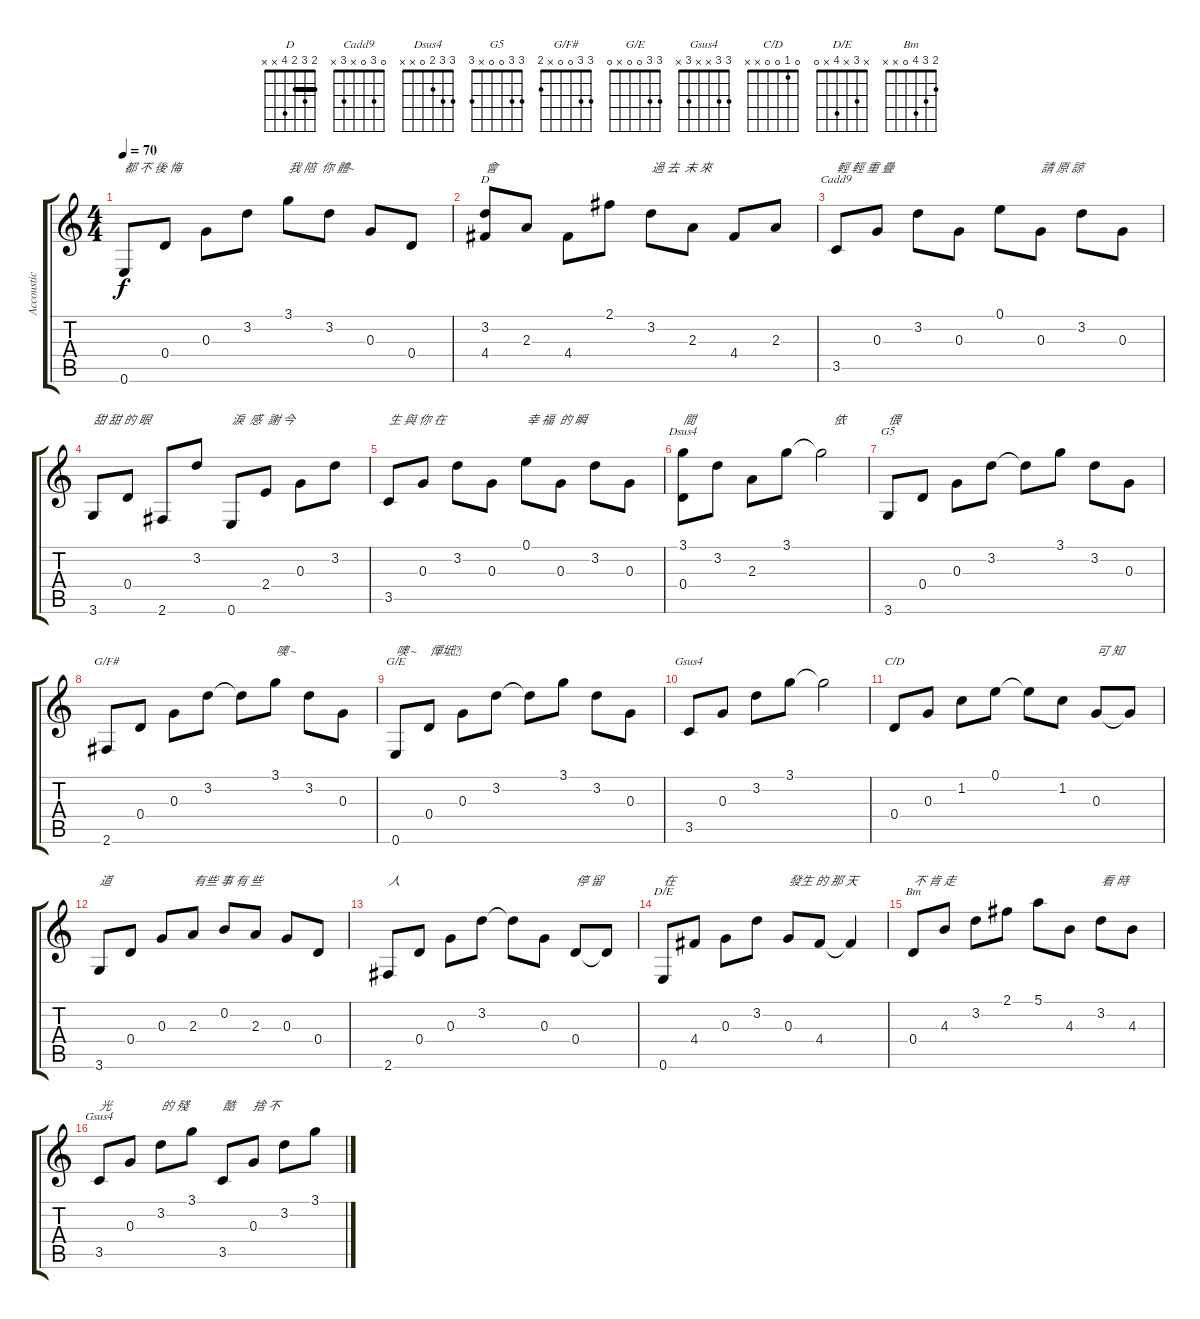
\track ("Accoustic Guitar" "Accoustic ") {instrument acousticguitarsteel}
\staff {score tabs}
\tuning (E4 B3 G3 D3 A2 E2) {hide}
\chord ("D" 2 3 2 4 x x) {barre 2}
\chord ("Cadd9" 0 3 0 x 3 x)
\chord ("Dsus4" 3 3 2 0 x x)
\chord ("G5" 3 3 0 0 x 3)
\chord ("G/F#" 3 3 0 0 x 2)
\chord ("G/E" 3 3 0 0 x 0)
\chord ("Gsus4" 3 3 0 x 3 x)
\chord ("C/D" 0 1 0 0 x x)
\chord ("D/E" x 3 x 4 x 0)
\chord ("Bm" 2 3 4 0 x x)
\chord ("Gsus4" 3 3 x x 3 x)
\ts (4 4)
\tempo 70
\clef g2
\ks c
0.6.8{txt "都 不 後 悔" dy f} 0.4.8 0.3.8 3.2.8 3.1.8{txt "我 陪  你 體~"} 3.2.8 0.3.8 0.4.8 |
(3.2 4.4).8{ch "D" txt "會"} 2.3.8 4.4.8 2.1.8 3.2.8{txt "過 去  未 來"} 2.3.8 4.4.8 2.3.8 |
3.5.8{ch "Cadd9" txt "輕 輕 重 疊"} 0.3.8 3.2.8 0.3.8 0.1.8 0.3.8{txt "請 原 諒"} 3.2.8 0.3.8 |
3.6.8{txt "甜 甜 的 眼"} 0.4.8 2.6.8 3.2.8 0.6.8{txt "淚  感  謝 今"} 2.4.8 0.3.8 3.2.8 |
3.5.8{txt "生 與 你 在"} 0.3.8 3.2.8 0.3.8 0.1.8{txt "幸 福  的 瞬"} 0.3.8 3.2.8 0.3.8 |
(3.1 0.4).8{ch "Dsus4" txt "間 "} 3.2.8 2.3.8 3.1.8 3.1{t}.2{txt "    依"} |
3.6.8{ch "G5" txt "偎"} 0.4.8 0.3.8 3.2.8 3.2{t}.8 3.1.8 3.2.8 0.3.8 |
2.6.8{ch "G/F#"} 0.4.8 0.3.8 3.2.8 3.2{t}.8 3.1.8{txt "噢 ~ "} 3.2.8 0.3.8 |
0.6.8{ch "G/E" txt "噢 ~"} 0.4.8{txt "憚坻"} 0.3.8 3.2.8 3.2{t}.8 3.1.8 3.2.8 0.3.8 |
3.5.8{ch "Gsus4"} 0.3.8 3.2.8 3.1.8 3.1{t}.2 |
0.4.8{ch "C/D"} 0.3.8 1.2.8 0.1.8 0.1{t}.8 1.2.8 0.3.8{txt "可 知"} 0.3{t}.8 |
3.6.8{txt "道"} 0.4.8 0.3.8 2.3.8{txt "有些 事 有 些"} 0.2.8 2.3.8 0.3.8 0.4.8 |
2.6.8{txt "人"} 0.4.8 0.3.8 3.2.8 3.2{t}.8 0.3.8 0.4.8{txt "停 留"} 0.4{t}.8 |
0.6.8{ch "D/E" txt "在 "} 4.4.8 0.3.8 3.2.8 0.3.8{txt "發生 的 那 天"} 4.4.8 4.4{t}.4 |
0.4.8{ch "Bm" txt "不 肯 走"} 4.3.8 3.2.8 2.1.8 5.1.8 4.3.8 3.2.8{txt "看 時"} 4.3.8 |
3.5.8{ch "Gsus4" txt "光 "} 0.3.8 3.2.8{txt "的 殘"} 3.1.8 3.5.8{txt "酷      捨 不"} 0.3.8 3.2.8 3.1.8
